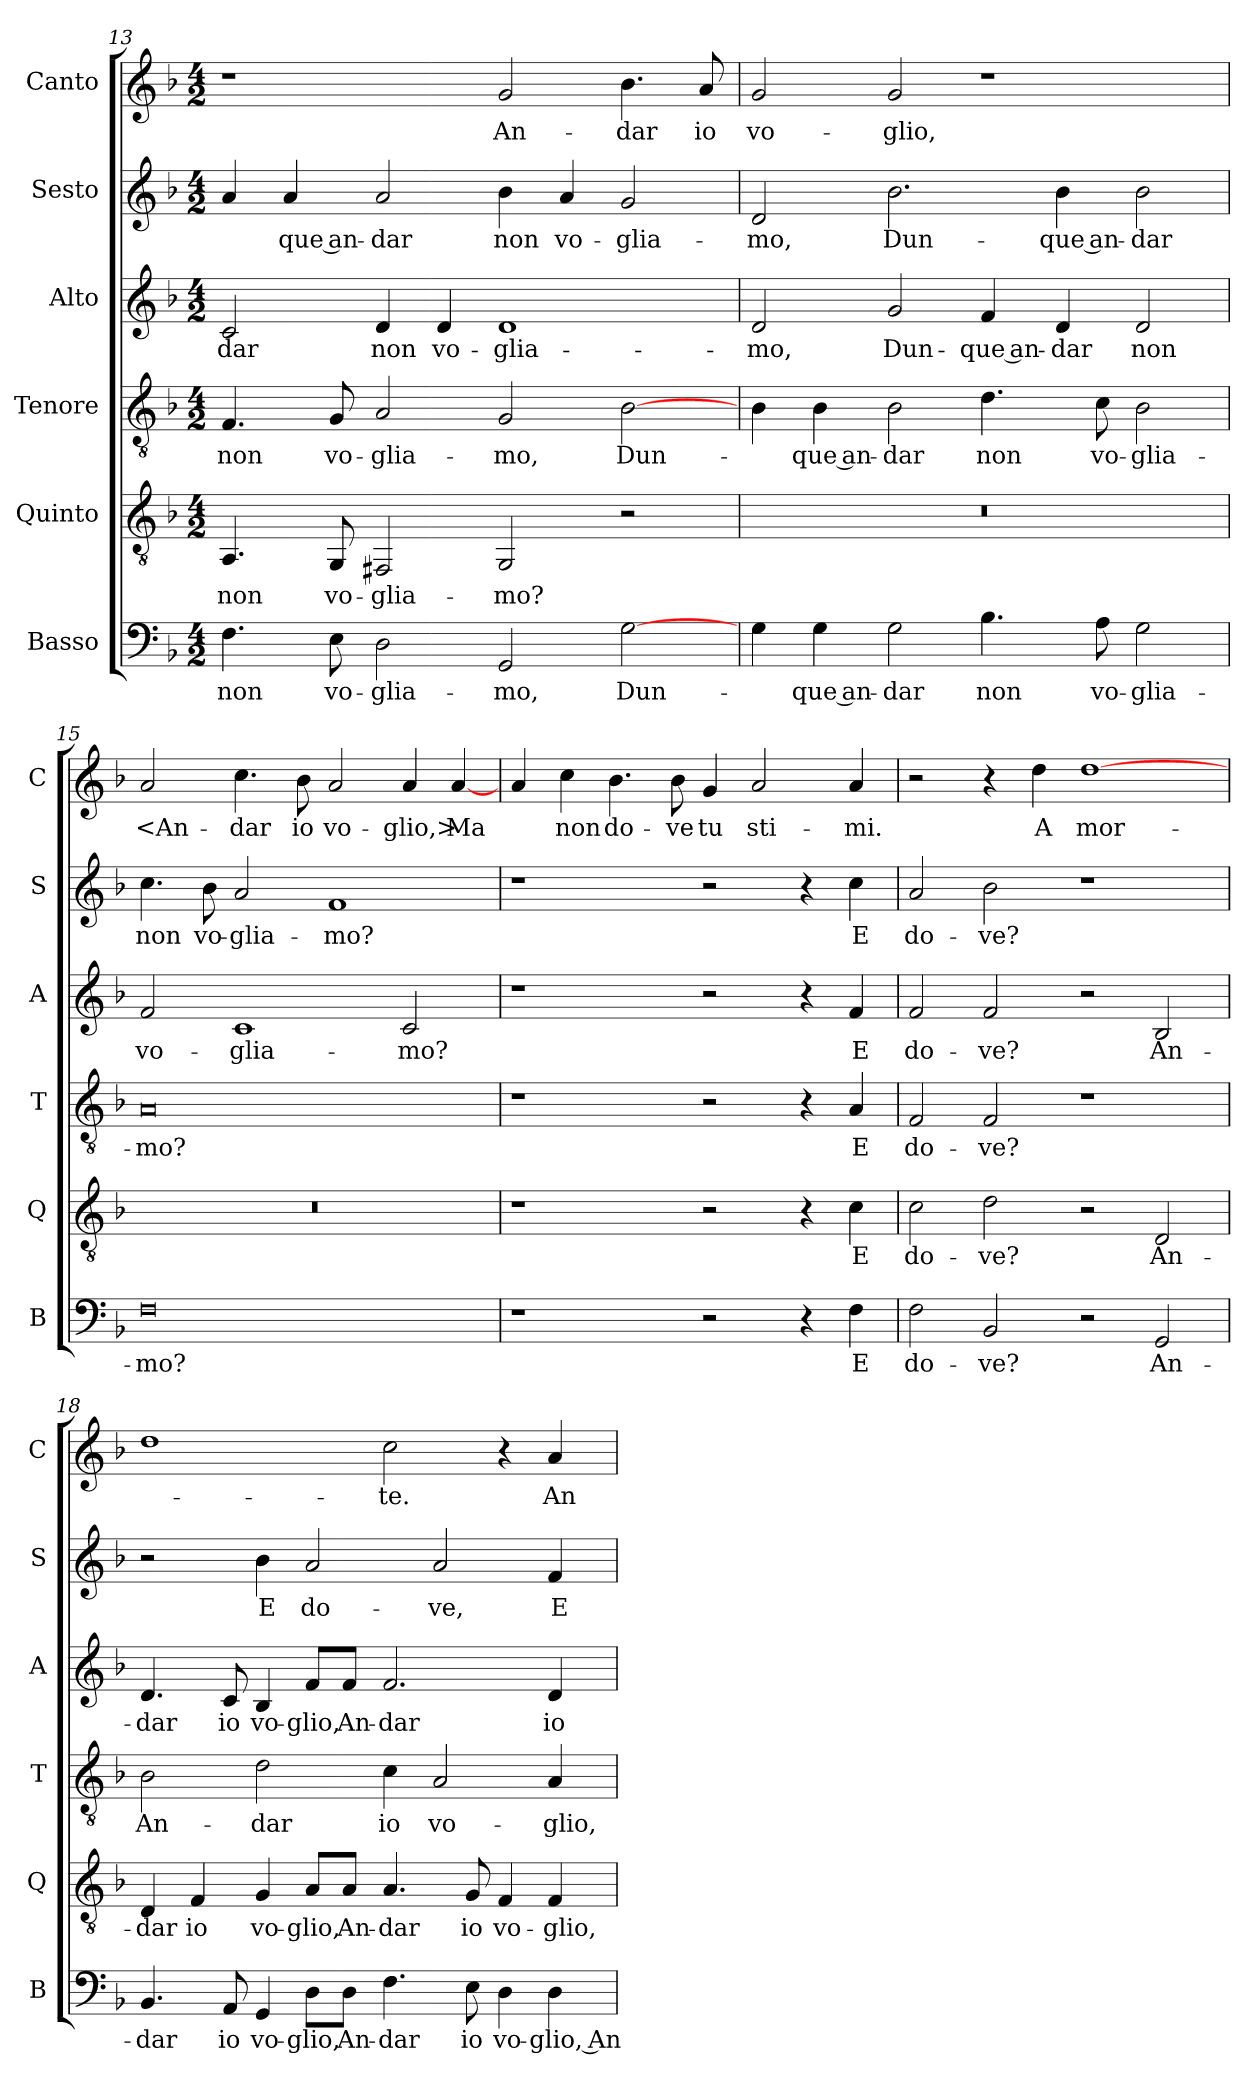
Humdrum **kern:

**kern	**text	**kern	**text	**kern	**text	**kern	**text	**kern	**text	**kern	**text
*part6	*part6	*part5	*part5	*part4	*part4	*part3	*part3	*part2	*part2	*part1	*part1
*staff6	*staff6	*staff5	*staff5	*staff4	*staff4	*staff3	*staff3	*staff2	*staff2	*staff1	*staff1
*I"Basso	*	*I"Quinto	*	*I"Tenore	*	*I"Alto	*	*I"Sesto	*	*I"Canto	*
*I'B	*	*I'Q	*	*I'T	*	*I'A	*	*I'S	*	*I'C	*
*clefF4	*	*clefGv2	*	*clefGv2	*	*clefG2	*	*clefG2	*	*clefG2	*
*k[b-]	*	*k[b-]	*	*k[b-]	*	*k[b-]	*	*k[b-]	*	*k[b-]	*
*d:	*	*d:	*	*d:	*	*d:	*	*d:	*	*d:	*
*M4/2	*	*M4/2	*	*M4/2	*	*M4/2	*	*M4/2	*	*M4/2	*
=13	=13	=13	=13	=13	=13	=13	=13	=13	=13	=13	=13
4.F	non	4.AA	non	4.F	non	2c	-dar	4a	.	1r	.
.	.	.	.	.	.	.	.	4a	-que an-	.	.
8E	vo-	8GG	vo-	8G	vo-	.	.	.	.	.	.
2D	-glia-	2FF#X	-glia-	2A	-glia-	4d	non	2a	-dar	.	.
.	.	.	.	.	.	4d	vo-	.	.	.	.
2GG	-mo,	2GG	-mo?	2G	-mo,	1d	-glia-	4b-	non	2g	An-
.	.	.	.	.	.	.	.	4a	vo-	.	.
[2G	Dun-	2r	.	[2B-	Dun-	.	.	2g	-glia-	4.b-	-dar
.	.	.	.	.	.	.	.	.	.	8a	io
=14	=14	=14	=14	=14	=14	=14	=14	=14	=14	=14	=14
4G	.	0r	.	4B-	.	2d	-mo,	2d	-mo,	2g	vo-
4G	-que an-	.	.	4B-	-que an-	.	.	.	.	.	.
2G	-dar	.	.	2B-	-dar	2g	Dun-	2.b-	Dun-	2g	-glio,
4.B-	non	.	.	4.d	non	4f	-que an-	.	.	1r	.
.	.	.	.	.	.	4d	-dar	4b-	-que an-	.	.
8A	vo-	.	.	8c	vo-	.	.	.	.	.	.
2G	-glia-	.	.	2B-	-glia-	2d	non	2b-	-dar	.	.
=15	=15	=15	=15	=15	=15	=15	=15	=15	=15	=15	=15
0F	-mo?	0r	.	0A	-mo?	2f	vo-	4.cc	non	2a	<An-
.	.	.	.	.	.	.	.	8b-	vo-	.	.
.	.	.	.	.	.	1c	-glia-	2a	-glia-	4.cc	-dar
.	.	.	.	.	.	.	.	.	.	8b-	io
.	.	.	.	.	.	.	.	1f	-mo?	2a	vo-
.	.	.	.	.	.	2c	-mo?	.	.	4a	-glio,>
.	.	.	.	.	.	.	.	.	.	[4a	Ma
=16	=16	=16	=16	=16	=16	=16	=16	=16	=16	=16	=16
1r	.	1r	.	1r	.	1r	.	1r	.	4a	.
.	.	.	.	.	.	.	.	.	.	4cc	non
.	.	.	.	.	.	.	.	.	.	4.b-	do-
.	.	.	.	.	.	.	.	.	.	8b-	-ve
2r	.	2r	.	2r	.	2r	.	2r	.	4g	tu
.	.	.	.	.	.	.	.	.	.	2a	sti-
4r	.	4r	.	4r	.	4r	.	4r	.	.	.
4F	E	4c	E	4A	E	4f	E	4cc	E	4a	-mi.
=17	=17	=17	=17	=17	=17	=17	=17	=17	=17	=17	=17
2F	do-	2c	do-	2F	do-	2f	do-	2a	do-	2r	.
2BB-	-ve?	2d	-ve?	2F	-ve?	2f	-ve?	2b-	-ve?	4r	.
.	.	.	.	.	.	.	.	.	.	4dd	A
2r	.	2r	.	1r	.	2r	.	1r	.	[1dd	mor-
2GG	An-	2D	An-	.	.	2B-	An-	.	.	.	.
=18	=18	=18	=18	=18	=18	=18	=18	=18	=18	=18	=18
4.BB-	-dar	4D	-dar	2B-	An-	4.d	-dar	2r	.	1dd	.
.	.	4F	io	.	.	.	.	.	.	.	.
8AA	io	.	.	.	.	8c	io	.	.	.	.
4GG	vo-	4G	vo-	2d	-dar	4B-	vo-	4b-	E	.	.
8DL	-glio,	8AL	-glio,	.	.	8fL	-glio,	2a	do-	.	.
8DJ	An-	8AJ	An-	.	.	8fJ	An-	.	.	.	.
4.F	-dar	4.A	-dar	4c	io	2.f	-dar	.	.	2cc	-te.
.	.	.	.	2A	vo-	.	.	2a	-ve,	.	.
8E	io	8G	io	.	.	.	.	.	.	.	.
4D	vo-	4F	vo-	.	.	.	.	.	.	4r	.
4D	-glio, An-	4F	-glio,	4A	-glio,	4d	io	4f	E	4a	An-
=	=	=	=	=	=	=	=	=	=	=	=
*-	*-	*-	*-	*-	*-	*-	*-	*-	*-	*-	*-
